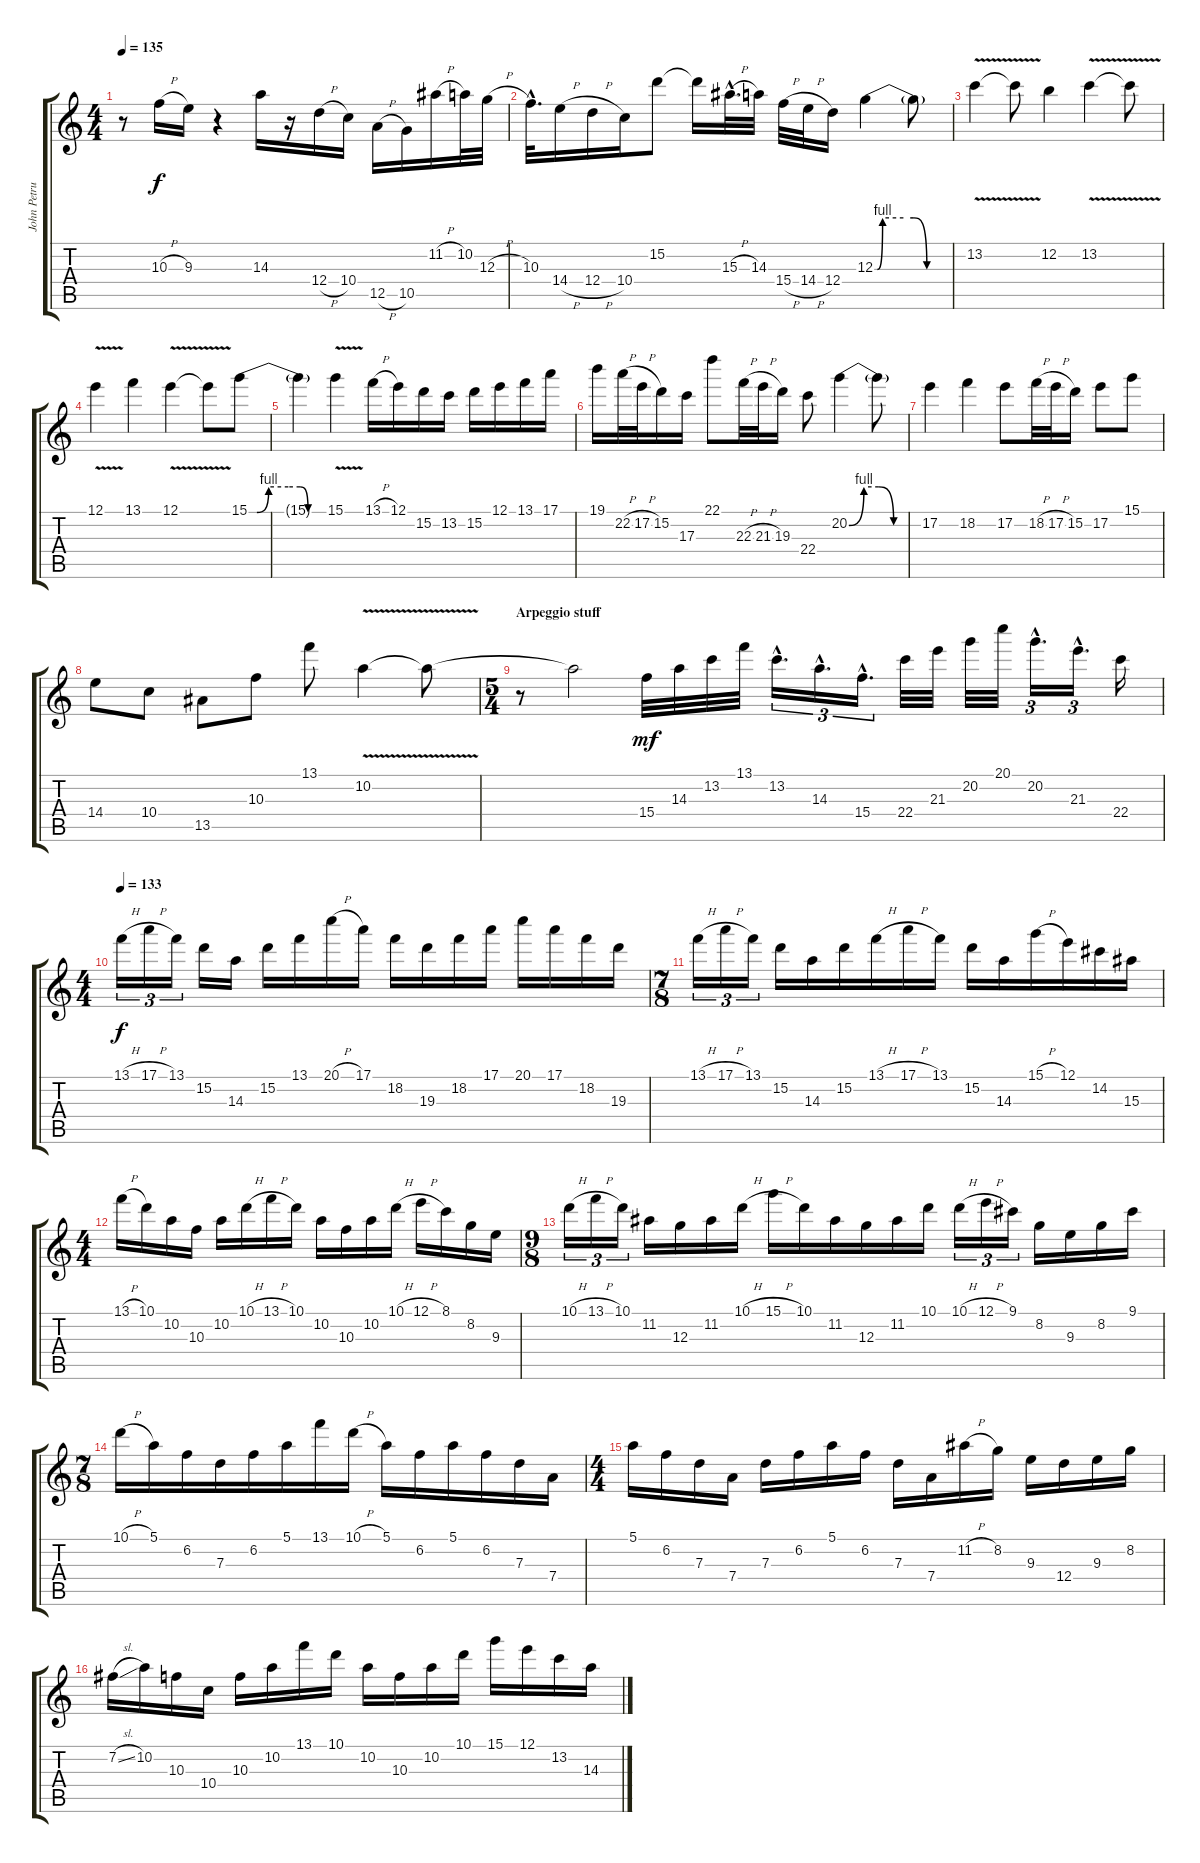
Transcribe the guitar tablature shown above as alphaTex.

\track ("John Petrucci" "John Petru") {instrument distortionguitar}
\staff {score tabs}
\tuning (E4 B3 G3 D3 A2 E2) {hide}
\ts (4 4)
\tempo 135
\clef g2
\ks c
r.8{dy f} 10.3{h}.16 9.3.16 r.4 14.3.16 r.16 12.4{h}.16 10.4.16 12.5{h}.16 10.5.16 11.2{h}.16 10.2.32 12.3{h}.32 |
10.3{hac}.32{d} 14.4{h}.16 12.4{h}.16 10.4.16 15.2.8 15.2{t}.16 15.3{h hac}.32{d} 14.3.32 15.4{h}.32 14.4{h}.32 12.4.16 12.3{be (custom 0 0 2 0 6 4 22 4 30 4 40 0 50 0 60 0)}.4 12.3{t}.8 |
13.2{v}.4 13.2{t}.8 12.2.4 13.2{v}.4 13.2{t}.8 |
12.1{v}.4 13.1.4 12.1{v}.4 12.1{t}.8 15.1{be (custom 0 0 6 0 15 4 30 4 39 4 45 0 53 0 60 0)}.8 |
15.1{t}.4 15.1{v}.4 13.1{h}.16 12.1.16 15.2.16 13.2.16 15.2.16 12.1.16 13.1.16 17.1.16 |
19.1.16 22.2{h}.32 17.2{h}.32 15.2.16 17.3.16 22.1.8 22.3{h}.32 21.3{h}.32 19.3.16 22.4.8 20.2{be (custom 0 0 15 4 30 4 45 0 60 0)}.4 20.2{t}.8 |
17.2.4 18.2.4 17.2.8 18.2{h}.32 17.2{h}.32 15.2.16 17.2.8 15.1.8 |
14.4.8 10.4.8 13.5.8 10.3.8 13.1.8 10.2{v}.4 10.2{t}.8 |
\ts (5 4)
\section ("" "Arpeggio stuff")
r.8 10.2{t}.2 15.4.32{dy mf volume 11} 14.3.32 13.2.32 13.1.32 13.2{hac}.16{d tu (3 2)} 14.3{hac}.16{d tu (3 2)} 15.4{hac}.16{d tu (3 2)} 22.4.32 21.3.32 20.2.32 20.1.32 20.2{hac}.16{d tu (3 2)} 21.3{hac}.16{d tu (3 2)} 22.4.16 |
\ts (4 4)
\tempo 133
13.1{h}.16{tu (3 2) dy f} 17.1{h}.16{tu (3 2)} 13.1.16{tu (3 2)} 15.2.16 14.3.16 15.2.16 13.1.16 20.1{h}.16 17.1.16 18.2.16 19.3.16 18.2.16 17.1.16 20.1.16 17.1.16 18.2.16 19.3.16 |
\ts (7 8)
13.1{h}.16{tu (3 2)} 17.1{h}.16{tu (3 2)} 13.1.16{tu (3 2)} 15.2.16 14.3.16 15.2.16 13.1{h}.16 17.1{h}.16 13.1.16 15.2.16 14.3.16 15.1{h}.16 12.1.16 14.2.16 15.3.16 |
\ts (4 4)
13.1{h}.16 10.1.16 10.2.16 10.3.16 10.2.16 10.1{h}.16 13.1{h}.16 10.1.16 10.2.16 10.3.16 10.2.16 10.1{h}.16 12.1{h}.16 8.1.16 8.2.16 9.3.16 |
\ts (9 8)
10.1{h}.16{tu (3 2)} 13.1{h}.16{tu (3 2)} 10.1.16{tu (3 2)} 11.2.16 12.3.16 11.2.16 10.1{h}.16 15.1{h}.16 10.1.16 11.2.16 12.3.16 11.2.16 10.1.16 10.1{h}.16{tu (3 2)} 12.1{h}.16{tu (3 2)} 9.1.16{tu (3 2)} 8.2.16 9.3.16 8.2.16 9.1.16 |
\ts (7 8)
10.1{h}.16 5.1.16 6.2.16 7.3.16 6.2.16 5.1.16 13.1.16 10.1{h}.16 5.1.16 6.2.16 5.1.16 6.2.16 7.3.16 7.4.16 |
\ts (4 4)
5.1.16 6.2.16 7.3.16 7.4.16 7.3.16 6.2.16 5.1.16 6.2.16 7.3.16 7.4.16 11.2{h}.16 8.2.16 9.3.16 12.4.16 9.3.16 8.2.16 |
7.2{sl}.16 10.2.16 10.3.16 10.4.16 10.3.16 10.2.16 13.1.16 10.1.16 10.2.16 10.3.16 10.2.16 10.1.16 15.1.16 12.1.16 13.2.16 14.3.16
